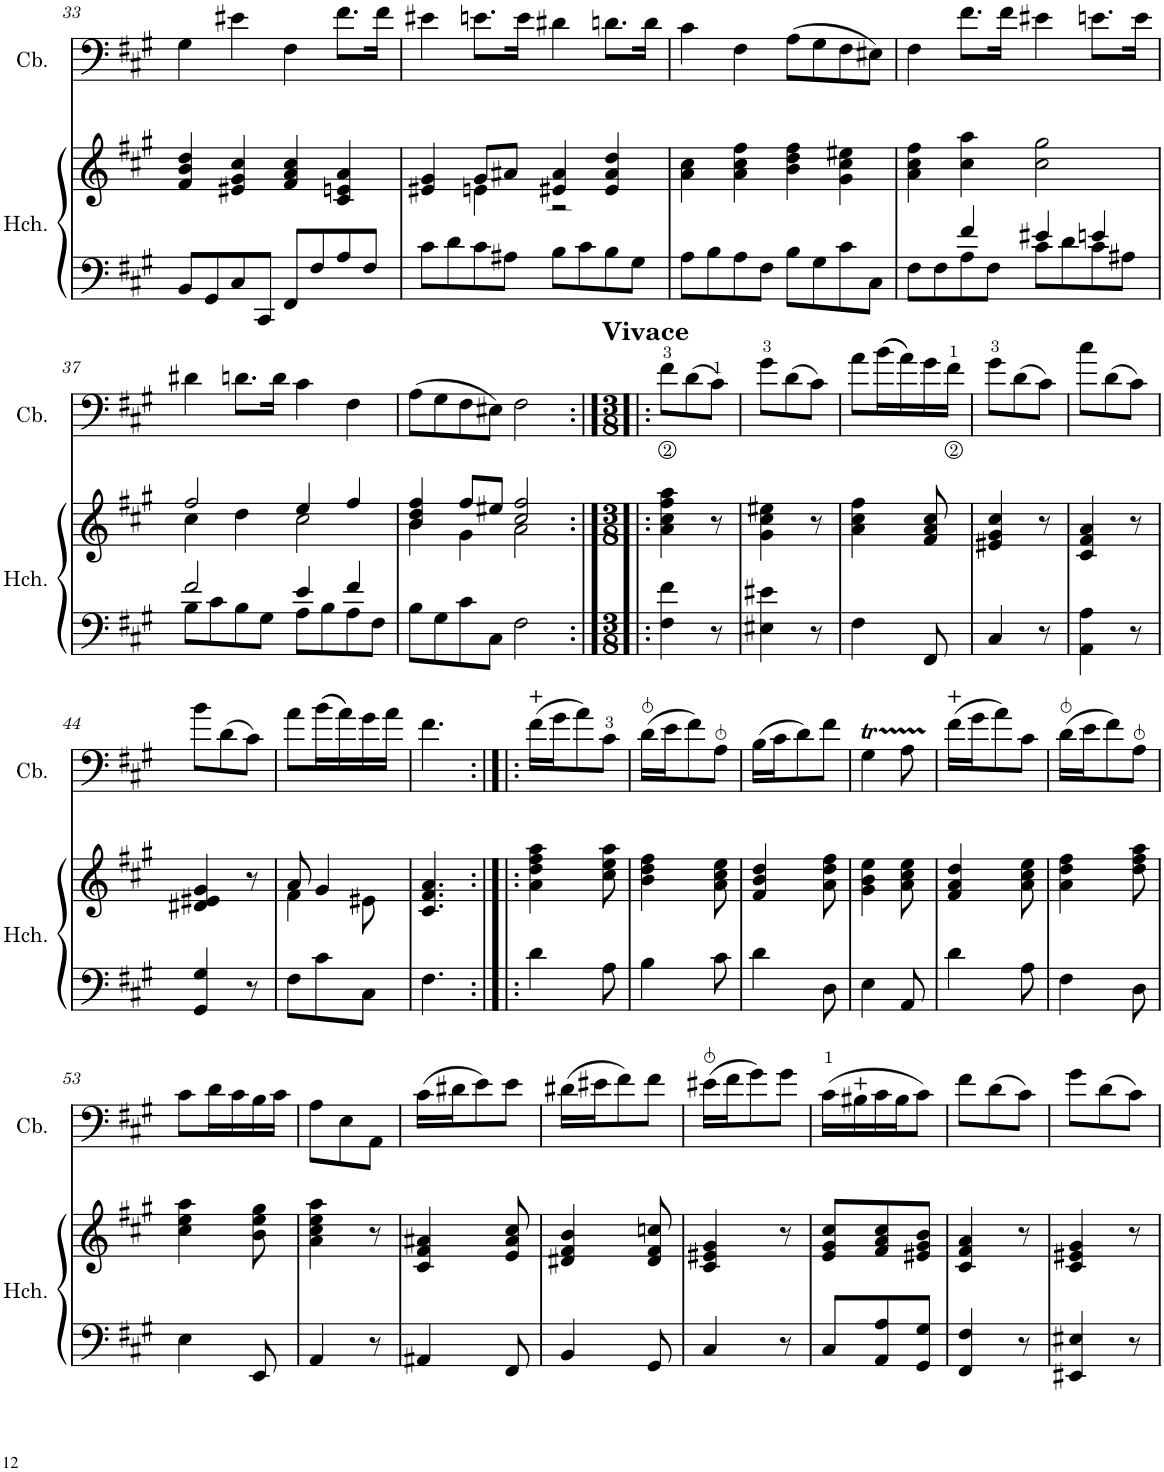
**kern	**kern	**kern
*part2	*part2	*part1
*staff3	*staff2	*staff1
*I"Harpsichord	*	*I"Contrabass
*I'Hch.	*	*I'Cb.
!!LO:PB:g=z
*clefF4	*clefG2	*clefF4
*	*	*Trd7c12
*k[f#c#g#]	*k[f#c#g#]	*k[f#c#g#]
*M4/4	*M4/4	*M4/4
=33	=33	=33
8BB/L	4f#/ 4b/ 4dd/	4G#\
8GG#/	.	.
8C#/	4e#X/ 4g#/ 4cc#/	4e#X\
8CC#/J	.	.
8FF#/L	4f#/ 4a/ 4cc#/	4F#\
8F#/	.	.
8A/	4c#/ 4en/ 4a/	8.f#\L
8F#/J	.	.
.	.	16f#\Jk
=34	=34	=34
*	*^	*
8c#\L	4e#X/ 4g#/	4ryy	4e#X\
8d\	.	.	.
8c#\	8g#/L	4en\	8.en\L
8A#X\J	8a#X/J	.	.
.	.	.	16e\Jk
8B\L	4e#X/ 4a#/	2r	4d#X\
8c#\	.	.	.
8B\	4e#/ 4a#/ 4dd/	.	8.dn\L
8G#\J	.	.	.
.	.	.	16d\Jk
*	*v	*v	*
=35	=35	=35
8A\L	4a\ 4cc#\	4c#\
8B\	.	.
8A\	4a\ 4cc#\ 4ff#\	4F#\
8F#\J	.	.
8B\L	4b\ 4dd\ 4ff#\	(8A\L
8G#\	.	8G#\
8c#\	4g#\ 4cc#\ 4ee#X\	8F#\
8C#\J	.	8E#X\J)
=36	=36	=36
*^	*	*
4ryy	8F#\L	4a\ 4cc#\ 4ff#\	4F#\
.	8F#\	.	.
4f#/	8A\	4cc#\ 4aa\	8.f#\L
.	8F#\J	.	.
.	.	.	16f#\Jk
4e#X/	8c#\L	2cc#\ 2gg#\	4e#X\
.	8d\	.	.
4en/	8c#\	.	8.en\L
.	8A#X\J	.	.
.	.	.	16e\Jk
!!LO:LB:g=z
=37	=37	=37	=37
*	*	*^	*
2f#/	8B\L	2ff#/	4cc#\	4d#X\
.	8c#\	.	.	.
.	8B\	.	4dd\	8.dn\L
.	8G#\J	.	.	.
.	.	.	.	16d\Jk
4e/	8A\L	4ee/	2cc#\	4c#\
.	8B\	.	.	.
4f#/	8A\	4ff#/	.	4F#\
.	8F#\J	.	.	.
*v	*v	*	*	*
=38	=38	=38	=38
8B\L	4b/ 4dd/ 4ff#/	4b\	(8A\L
8G#\	.	.	8G#\
8c#\	8ff#/L	4g#\	8F#\
8C#\J	8ee#X/J	.	8E#X\J)
2F#\	2cc#/ 2ff#/	2a\	2F#\
*	*v	*v	*
=39:|!|:	=39:|!|:	=39:|!|:
*M3/8	*M3/8	*M3/8
*	*^	*
!	!	!	!LO:TX:a:B:t=Vivace
*	*v	*v	*
4F#\ 4f#\	4a\ 4cc#\ 4ff#\ 4aa\	8f#<\L
.	.	(8d\
8r	8r	8c#\J)
=40	=40	=40
4E#X\ 4e#X\	4g#\ 4cc#\ 4ee#X\	8g#\L
.	.	(8d\
8r	8r	8c#\J)
=41	=41	=41
4F#\	4a\ 4cc#\ 4ff#\	8a\L
.	.	((16b\L
.	.	16a\))
8FF#/	8f#/ 8a/ 8cc#/	16g#\
.	.	16f#<\JJ
=42	=42	=42
4C#/	4e#X/ 4g#/ 4cc#/	8g#\L
.	.	(8d\
8r	8r	8c#\J)
=43	=43	=43
4AA\ 4A\	4c#/ 4f#/ 4a/	8cc#\L
.	.	(8d\
8r	8r	8c#\J)
!!LO:LB:g=z
=44	=44	=44
4GG#/ 4G#/	4d#X/ 4e#X/ 4g#/	8b\L
.	.	(8d\
8r	8r	8c#\J)
=45	=45	=45
*	*^	*
8F#\L	8a/	4f#\	8a\L
8c#\	4g#/	.	((16b\L
.	.	.	16a\))
8C#\J	.	8e#X\	16g#\
.	.	.	16a\JJ
*	*v	*v	*
=46	=46	=46
4.F#\	4.c#/ 4.f#/ 4.a/	4.f#\
=47:|!|:	=47:|!|:	=47:|!|:
4d\	4a\ 4dd\ 4ff#\ 4aa\	(16f#\LL
.	.	16g#\J
.	.	8a\)
8A\	8cc#\ 8ee\ 8aa\	8c#\J
=48	=48	=48
4B\	4b\ 4dd\ 4ff#\	(16d\LL
.	.	16e\J
.	.	8f#\)
8c#\	8a\ 8cc#\ 8ee\	8A\J
=49	=49	=49
4d\	4f#/ 4b/ 4dd/	(16B\LL
.	.	16c#\J
.	.	8d\)
8D\	8a\ 8dd\ 8ff#\	8f#\J
=50	=50	=50
4E\	4g#\ 4b\ 4ee\	4G#t\
8AA/	8a\ 8cc#\ 8ee\	8ATTT\
=51	=51	=51
4d\	4f#/ 4a/ 4dd/	(16f#\LL
.	.	16g#\J
.	.	8a\)
8A\	8a\ 8cc#\ 8ee\	8c#\J
=52	=52	=52
4F#\	4a\ 4dd\ 4ff#\	(16d\LL
.	.	16e\J
.	.	8f#\)
8D\	8dd\ 8ff#\ 8aa\	8A\J
!!LO:LB:g=z
=53	=53	=53
4E\	4cc#\ 4ee\ 4aa\	8c#\L
.	.	16d\L
.	.	16c#\
8EE/	8b\ 8ee\ 8gg#\	16B\
.	.	16c#\JJ
=54	=54	=54
4AA/	4a\ 4cc#\ 4ee\ 4aa\	8A\L
.	.	8E\
8r	8r	8AA\J
=55	=55	=55
4AA#X/	4c#/ 4f#/ 4a#X/	(16c#\LL
.	.	16d#X\J
.	.	8e\)
8FF#/	8e/ 8a#/ 8cc#/	8e\J
=56	=56	=56
4BB/	4d#X/ 4f#/ 4b/	(16d#X\LL
.	.	16e#X\J
.	.	8f#\)
8GG#/	8d#/ 8f#/ 8ccn/	8f#\J
=57	=57	=57
4C#/	4c#/ 4e#X/ 4g#/	(16e#X\LL
.	.	16f#\J
.	.	8g#\)
8r	8r	8g#\J
=58	=58	=58
8C#/L	8e/ 8g#/ 8cc#/L	(16c#\LL
.	.	16B#X\
8AA/ 8A/	8f#/ 8a/ 8cc#/	16c#\
.	.	16B#\J
8GG#/ 8G#/J	8e#X/ 8g#/ 8b/J	8c#\J)
=59	=59	=59
4FF#/ 4F#/	4c#/ 4f#/ 4a/	8f#\L
.	.	(8d\
8r	8r	8c#\J)
=60	=60	=60
4EE#X/ 4E#X/	4c#/ 4e#X/ 4g#/	8g#\L
.	.	(8d\
8r	8r	8c#\J)
=	=	=
*-	*-	*-
